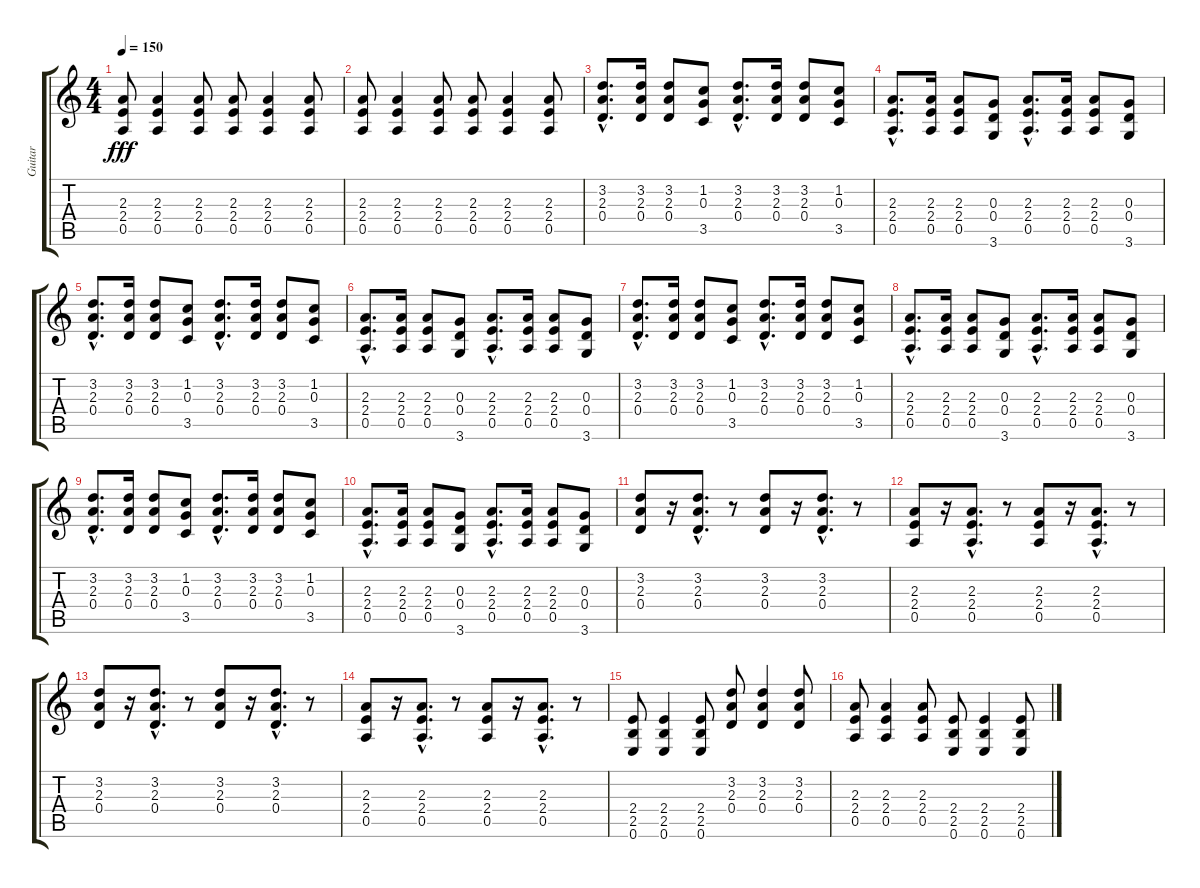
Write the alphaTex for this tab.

\track ("Guitar" "Guitar") {instrument distortionguitar}
\staff {score tabs}
\tuning (E4 B3 G3 D3 A2 E2) {hide}
\ts (4 4)
\tempo 150
\clef g2
\ks c
(2.3 2.4 0.5).8{dy fff} (2.3 2.4 0.5).4 (2.3 2.4 0.5).8 (2.3 2.4 0.5).8 (2.3 2.4 0.5).4 (2.3 2.4 0.5).8 |
(2.3 2.4 0.5).8 (2.3 2.4 0.5).4 (2.3 2.4 0.5).8 (2.3 2.4 0.5).8 (2.3 2.4 0.5).4 (2.3 2.4 0.5).8 |
(3.2{hac} 2.3{hac} 0.4{hac}).8{d} (3.2 2.3 0.4).16 (3.2 2.3 0.4).8 (1.2 0.3 3.5).8 (3.2{hac} 2.3{hac} 0.4{hac}).8{d} (3.2 2.3 0.4).16 (3.2 2.3 0.4).8 (1.2 0.3 3.5).8 |
(2.3{hac} 2.4{hac} 0.5{hac}).8{d} (2.3 2.4 0.5).16 (2.3 2.4 0.5).8 (0.3 0.4 3.6).8 (2.3{hac} 2.4{hac} 0.5{hac}).8{d} (2.3 2.4 0.5).16 (2.3 2.4 0.5).8 (0.3 0.4 3.6).8 |
(3.2{hac} 2.3{hac} 0.4{hac}).8{d} (3.2 2.3 0.4).16 (3.2 2.3 0.4).8 (1.2 0.3 3.5).8 (3.2{hac} 2.3{hac} 0.4{hac}).8{d} (3.2 2.3 0.4).16 (3.2 2.3 0.4).8 (1.2 0.3 3.5).8 |
(2.3{hac} 2.4{hac} 0.5{hac}).8{d} (2.3 2.4 0.5).16 (2.3 2.4 0.5).8 (0.3 0.4 3.6).8 (2.3{hac} 2.4{hac} 0.5{hac}).8{d} (2.3 2.4 0.5).16 (2.3 2.4 0.5).8 (0.3 0.4 3.6).8 |
(3.2{hac} 2.3{hac} 0.4{hac}).8{d} (3.2 2.3 0.4).16 (3.2 2.3 0.4).8 (1.2 0.3 3.5).8 (3.2{hac} 2.3{hac} 0.4{hac}).8{d} (3.2 2.3 0.4).16 (3.2 2.3 0.4).8 (1.2 0.3 3.5).8 |
(2.3{hac} 2.4{hac} 0.5{hac}).8{d} (2.3 2.4 0.5).16 (2.3 2.4 0.5).8 (0.3 0.4 3.6).8 (2.3{hac} 2.4{hac} 0.5{hac}).8{d} (2.3 2.4 0.5).16 (2.3 2.4 0.5).8 (0.3 0.4 3.6).8 |
(3.2{hac} 2.3{hac} 0.4{hac}).8{d} (3.2 2.3 0.4).16 (3.2 2.3 0.4).8 (1.2 0.3 3.5).8 (3.2{hac} 2.3{hac} 0.4{hac}).8{d} (3.2 2.3 0.4).16 (3.2 2.3 0.4).8 (1.2 0.3 3.5).8 |
(2.3{hac} 2.4{hac} 0.5{hac}).8{d} (2.3 2.4 0.5).16 (2.3 2.4 0.5).8 (0.3 0.4 3.6).8 (2.3{hac} 2.4{hac} 0.5{hac}).8{d} (2.3 2.4 0.5).16 (2.3 2.4 0.5).8 (0.3 0.4 3.6).8 |
(3.2 2.3 0.4).8 r.16 (3.2{hac} 2.3{hac} 0.4{hac}).8{d} r.8 (3.2 2.3 0.4).8 r.16 (3.2{hac} 2.3{hac} 0.4{hac}).8{d} r.8 |
(2.3 2.4 0.5).8 r.16 (2.3{hac} 2.4{hac} 0.5{hac}).8{d} r.8 (2.3 2.4 0.5).8 r.16 (2.3{hac} 2.4{hac} 0.5{hac}).8{d} r.8 |
(3.2 2.3 0.4).8 r.16 (3.2{hac} 2.3{hac} 0.4{hac}).8{d} r.8 (3.2 2.3 0.4).8 r.16 (3.2{hac} 2.3{hac} 0.4{hac}).8{d} r.8 |
(2.3 2.4 0.5).8 r.16 (2.3{hac} 2.4{hac} 0.5{hac}).8{d} r.8 (2.3 2.4 0.5).8 r.16 (2.3{hac} 2.4{hac} 0.5{hac}).8{d} r.8 |
(2.4 2.5 0.6).8 (2.4 2.5 0.6).4 (2.4 2.5 0.6).8 (3.2 2.3 0.4).8 (3.2 2.3 0.4).4 (3.2 2.3 0.4).8 |
(2.3 2.4 0.5).8 (2.3 2.4 0.5).4 (2.3 2.4 0.5).8 (2.4 2.5 0.6).8 (2.4 2.5 0.6).4 (2.4 2.5 0.6).8
